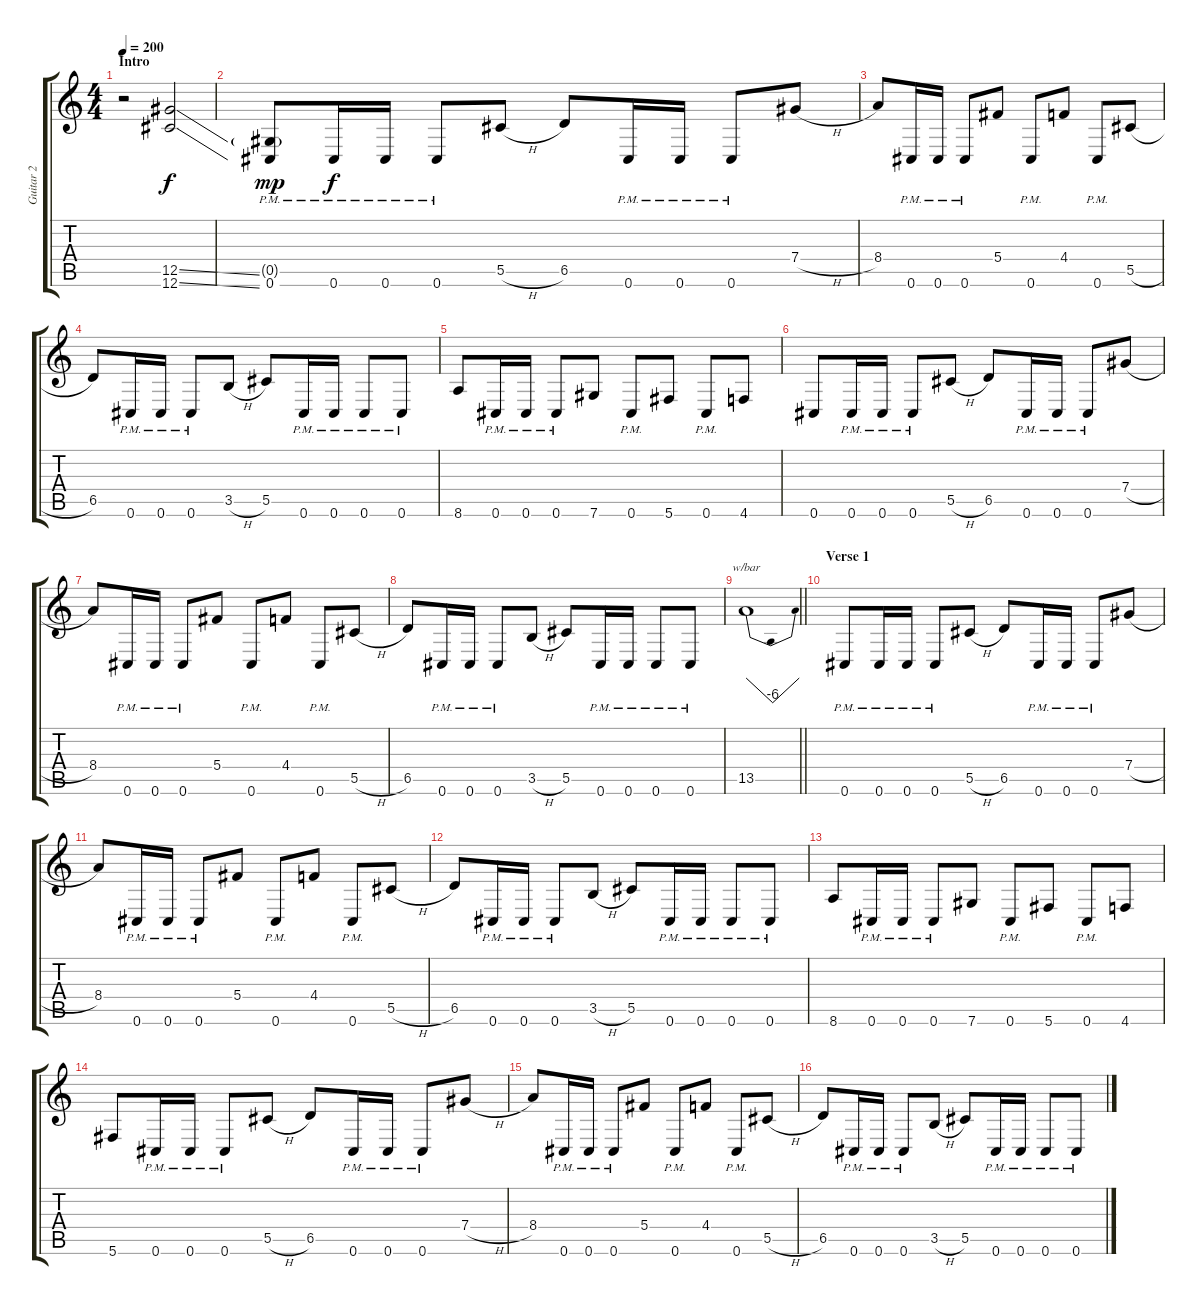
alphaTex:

\track ("Guitar 2" "Guitar 2") {instrument distortionguitar}
\staff {score tabs}
\tuning (Eb4 Bb3 Gb3 Db3 Ab2 Db2) {hide}
\ts (4 4)
\section ("" "Intro")
\tempo 200
\clef g2
\ks c
r.2{dy f instrument distortionguitar} (12.5{ss} 12.6{ss}).2 |
(0.5{g} 0.6{pm}).8{dy mp} 0.6{pm}.16{dy f} 0.6{pm}.16 0.6{pm}.8 5.5{h}.8 6.5.8 0.6{pm}.16 0.6{pm}.16 0.6{pm}.8 7.4{h}.8 |
8.4.8 0.6{pm}.16 0.6{pm}.16 0.6{pm}.8 5.4.8 0.6{pm}.8 4.4.8 0.6{pm}.8 5.5{h}.8 |
6.5.8 0.6{pm}.16 0.6{pm}.16 0.6{pm}.8 3.5{h}.8 5.5.8 0.6{pm}.16 0.6{pm}.16 0.6{pm}.8 0.6{pm}.8 |
8.6.8 0.6{pm}.16 0.6{pm}.16 0.6{pm}.8 7.6.8 0.6{pm}.8 5.6.8 0.6{pm}.8 4.6.8 |
0.6.8 0.6{pm}.16 0.6{pm}.16 0.6{pm}.8 5.5{h}.8 6.5.8 0.6{pm}.16 0.6{pm}.16 0.6{pm}.8 7.4{h}.8 |
8.4.8 0.6{pm}.16 0.6{pm}.16 0.6{pm}.8 5.4.8 0.6{pm}.8 4.4.8 0.6{pm}.8 5.5{h}.8 |
6.5.8 0.6{pm}.16 0.6{pm}.16 0.6{pm}.8 3.5{h}.8 5.5.8 0.6{pm}.16 0.6{pm}.16 0.6{pm}.8 0.6{pm}.8 |
\barLineRight lightlight
13.5.1{tbe (dip default 0 0 24 -24 31 -24 60 0)} |
\section ("" "Verse 1")
0.6{pm}.8 0.6{pm}.16 0.6{pm}.16 0.6{pm}.8 5.5{h}.8 6.5.8 0.6{pm}.16 0.6{pm}.16 0.6{pm}.8 7.4{h}.8 |
8.4.8 0.6{pm}.16 0.6{pm}.16 0.6{pm}.8 5.4.8 0.6{pm}.8 4.4.8 0.6{pm}.8 5.5{h}.8 |
6.5.8 0.6{pm}.16 0.6{pm}.16 0.6{pm}.8 3.5{h}.8 5.5.8 0.6{pm}.16 0.6{pm}.16 0.6{pm}.8 0.6{pm}.8 |
8.6.8 0.6{pm}.16 0.6{pm}.16 0.6{pm}.8 7.6.8 0.6{pm}.8 5.6.8 0.6{pm}.8 4.6.8 |
5.6.8 0.6{pm}.16 0.6{pm}.16 0.6{pm}.8 5.5{h}.8 6.5.8 0.6{pm}.16 0.6{pm}.16 0.6{pm}.8 7.4{h}.8 |
8.4.8 0.6{pm}.16 0.6{pm}.16 0.6{pm}.8 5.4.8 0.6{pm}.8 4.4.8 0.6{pm}.8 5.5{h}.8 |
6.5.8 0.6{pm}.16 0.6{pm}.16 0.6{pm}.8 3.5{h}.8 5.5.8 0.6{pm}.16 0.6{pm}.16 0.6{pm}.8 0.6{pm}.8
